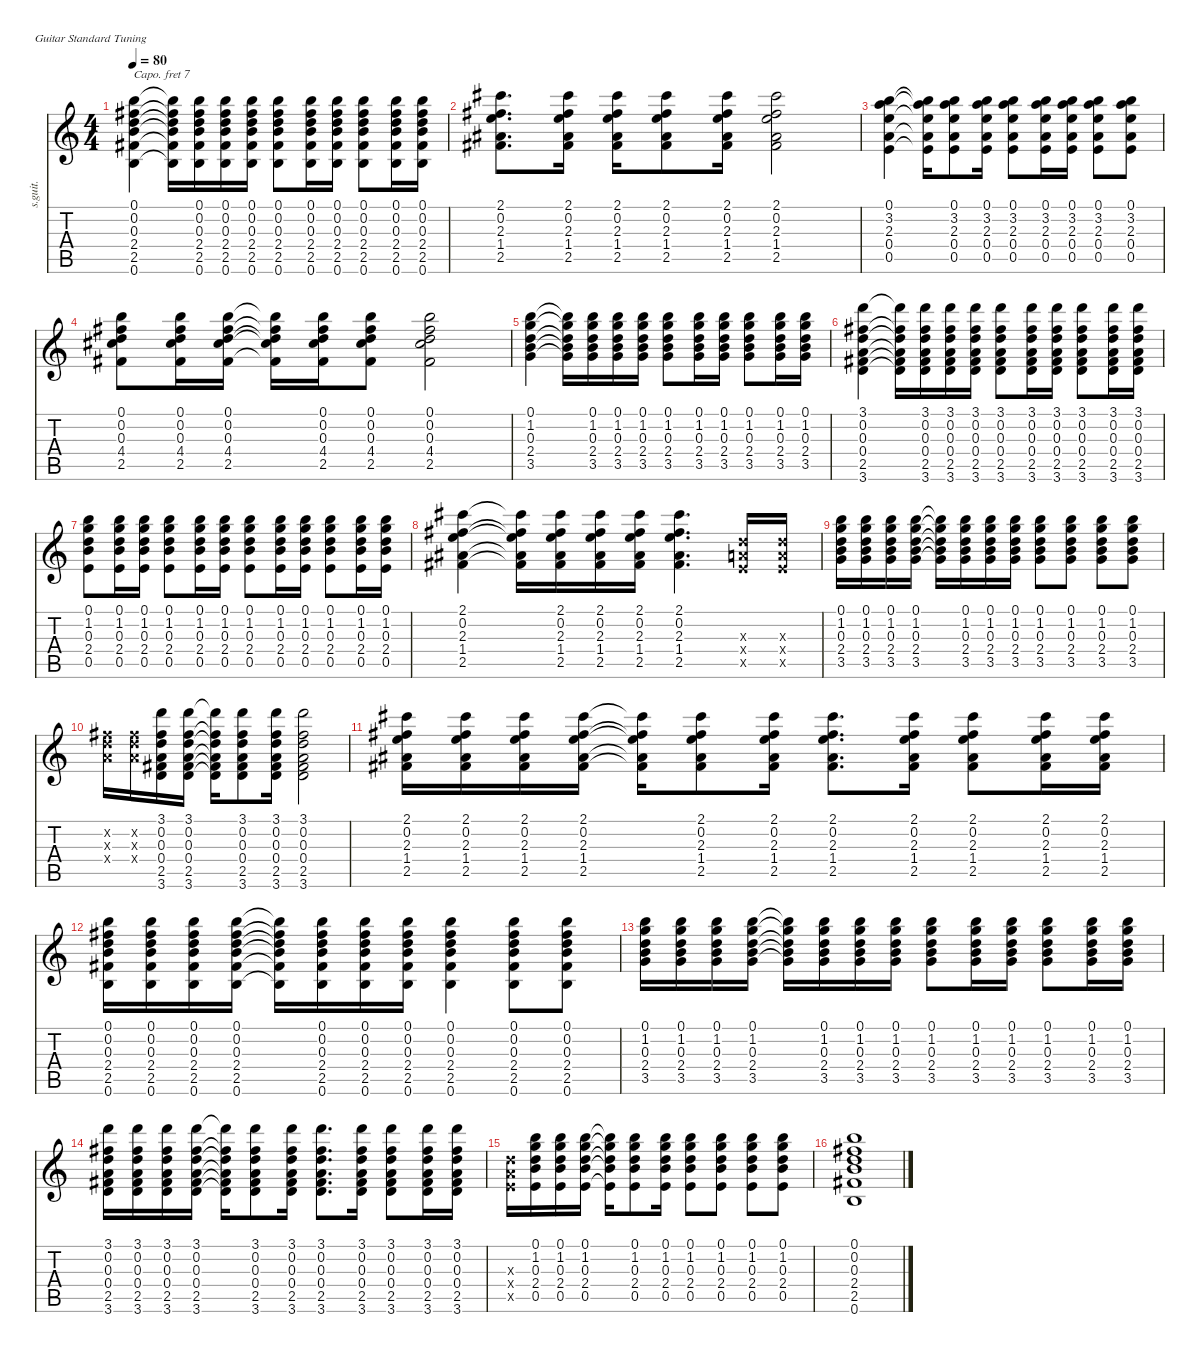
\defaultSystemsLayout 4
\hideDynamics
\bracketExtendMode nobrackets
\track ("12-string guitar (1)" "s.guit.") {instrument acousticguitarsteel}
\staff {score tabs}
\capo 7
\tuning (E4 B3 G3 D3 A2 E2)
\ts (4 4)
\tempo 80
\clef g2
\ks c
(0.1 0.2{acc #} 0.3 2.4 2.5{acc #} 0.6).4{dy f beam Down} (0.1{t} 0.2{t acc #} 0.3{t} 2.4{t} 2.5{t acc #} 0.6{t}).16{beam Down} (0.1 0.2{acc #} 0.3 2.4 2.5{acc #} 0.6).16{beam Down} (0.1 0.2{acc #} 0.3 2.4 2.5{acc #} 0.6).16{beam Down} (0.1 0.2{acc #} 0.3 2.4 2.5{acc #} 0.6).16{beam Down} (0.1 0.2{acc #} 0.3 2.4 2.5{acc #} 0.6).8{beam Down} (0.1 0.2{acc #} 0.3 2.4 2.5{acc #} 0.6).16{beam Down} (0.1 0.2{acc #} 0.3 2.4 2.5{acc #} 0.6).16{beam Down} (0.1 0.2{acc #} 0.3 2.4 2.5{acc #} 0.6).8{beam Down} (0.1 0.2{acc #} 0.3 2.4 2.5{acc #} 0.6).16{beam Down} (0.1 0.2{acc #} 0.3 2.4 2.5{acc #} 0.6).16{beam Down} |
(2.1{acc #} 0.2{acc #} 2.3 1.4{acc #} 2.5{acc #}).8{d beam Down} (2.1{acc #} 0.2{acc #} 2.3 1.4{acc #} 2.5{acc #}).16{beam Down} (2.1{acc #} 0.2{acc #} 2.3 1.4{acc #} 2.5{acc #}).16{beam Down} (2.1{acc #} 0.2{acc #} 2.3 1.4{acc #} 2.5{acc #}).8{beam Down} (2.1{acc #} 0.2{acc #} 2.3 1.4{acc #} 2.5{acc #}).16{beam Down} (2.1{acc #} 0.2{acc #} 2.3 1.4{acc #} 2.5{acc #}).2{beam Down} |
(0.1 3.2 2.3 0.4 0.5).4{beam Down} (0.1{t} 3.2{t} 2.3{t} 0.4{t} 0.5{t}).16{beam Down} (0.1 3.2 2.3 0.4 0.5).8{beam Down} (0.1 3.2 2.3 0.4 0.5).16{beam Down} (0.1 3.2 2.3 0.4 0.5).8{beam Down} (0.1 3.2 2.3 0.4 0.5).16{beam Down} (0.1 3.2 2.3 0.4 0.5).16{beam Down} (0.1 3.2 2.3 0.4 0.5).8{beam Down} (0.1 3.2 2.3 0.4 0.5).8{beam Down} |
(0.1 0.2{acc #} 0.3 4.4{acc #} 2.5{acc #}).8{beam Down} (0.1 0.2{acc #} 0.3 4.4{acc #} 2.5{acc #}).16{beam Down} (0.1 0.2{acc #} 0.3 4.4{acc #} 2.5{acc #}).16{beam Down} (0.1{t} 0.2{t acc #} 0.3{t} 4.4{t acc #} 2.5{t acc #}).16{beam Down} (0.1 0.2{acc #} 0.3 4.4{acc #} 2.5{acc #}).16{beam Down} (0.1 0.2{acc #} 0.3 4.4{acc #} 2.5{acc #}).8{beam Down} (0.1 0.2{acc #} 0.3 4.4{acc #} 2.5{acc #}).2{beam Down} |
(0.1 1.2 0.3 2.4 3.5).4{beam Down} (0.1{t} 1.2{t} 0.3{t} 2.4{t} 3.5{t}).16{beam Down} (0.1 1.2 0.3 2.4 3.5).16{beam Down} (0.1 1.2 0.3 2.4 3.5).16{beam Down} (0.1 1.2 0.3 2.4 3.5).16{beam Down} (0.1 1.2 0.3 2.4 3.5).8{beam Down} (0.1 1.2 0.3 2.4 3.5).16{beam Down} (0.1 1.2 0.3 2.4 3.5).16{beam Down} (0.1 1.2 0.3 2.4 3.5).8{beam Down} (0.1 1.2 0.3 2.4 3.5).16{beam Down} (0.1 1.2 0.3 2.4 3.5).16{beam Down} |
(3.1 0.2{acc #} 0.3 0.4 2.5{acc #} 3.6).4{beam Down} (3.1{t} 0.2{t acc #} 0.3{t} 0.4{t} 2.5{t acc #} 3.6{t}).16{beam Down} (3.1 0.2{acc #} 0.3 0.4 2.5{acc #} 3.6).16{beam Down} (3.1 0.2{acc #} 0.3 0.4 2.5{acc #} 3.6).16{beam Down} (3.1 0.2{acc #} 0.3 0.4 2.5{acc #} 3.6).16{beam Down} (3.1 0.2{acc #} 0.3 0.4 2.5{acc #} 3.6).8{beam Down} (3.1 0.2{acc #} 0.3 0.4 2.5{acc #} 3.6).16{beam Down} (3.1 0.2{acc #} 0.3 0.4 2.5{acc #} 3.6).16{beam Down} (3.1 0.2{acc #} 0.3 0.4 2.5{acc #} 3.6).8{beam Down} (3.1 0.2{acc #} 0.3 0.4 2.5{acc #} 3.6).16{beam Down} (3.1 0.2{acc #} 0.3 0.4 2.5{acc #} 3.6).16{beam Down} |
(0.1 1.2 0.3 2.4 0.5).8{beam Down} (0.1 1.2 0.3 2.4 0.5).16{beam Down} (0.1 1.2 0.3 2.4 0.5).16{beam Down} (0.1 1.2 0.3 2.4 0.5).8{beam Down} (0.1 1.2 0.3 2.4 0.5).16{beam Down} (0.1 1.2 0.3 2.4 0.5).16{beam Down} (0.1 1.2 0.3 2.4 0.5).8{beam Down} (0.1 1.2 0.3 2.4 0.5).16{beam Down} (0.1 1.2 0.3 2.4 0.5).16{beam Down} (0.1 1.2 0.3 2.4 0.5).8{beam Down} (0.1 1.2 0.3 2.4 0.5).16{beam Down} (0.1 1.2 0.3 2.4 0.5).16{beam Down} |
(2.1{acc #} 0.2{acc #} 2.3 1.4{acc #} 2.5{acc #}).4{beam Down} (2.1{t acc #} 0.2{t acc #} 2.3{t} 1.4{t acc #} 2.5{t acc #}).16{beam Down} (2.1{acc #} 0.2{acc #} 2.3 1.4{acc #} 2.5{acc #}).16{beam Down} (2.1{acc #} 0.2{acc #} 2.3 1.4{acc #} 2.5{acc #}).16{beam Down} (2.1{acc #} 0.2{acc #} 2.3 1.4{acc #} 2.5{acc #}).16{beam Down} (2.1{acc #} 0.2{acc #} 2.3 1.4{acc #} 2.5{acc #}).4{d beam Down} (0.3{x} 0.4{x} 0.5{x}).16{beam Up} (0.3{x} 0.4{x} 0.5{x}).16{beam Up} |
(0.1 1.2 0.3 2.4 3.5).16{beam Down} (0.1 1.2 0.3 2.4 3.5).16{beam Down} (0.1 1.2 0.3 2.4 3.5).16{beam Down} (0.1 1.2 0.3 2.4 3.5).16{beam Down} (0.1{t} 1.2{t} 0.3{t} 2.4{t} 3.5{t}).16{beam Down} (0.1 1.2 0.3 2.4 3.5).16{beam Down} (0.1 1.2 0.3 2.4 3.5).16{beam Down} (0.1 1.2 0.3 2.4 3.5).16{beam Down} (0.1 1.2 0.3 2.4 3.5).8{beam Down} (0.1 1.2 0.3 2.4 3.5).8{beam Down} (0.1 1.2 0.3 2.4 3.5).8{beam Down} (0.1 1.2 0.3 2.4 3.5).8{beam Down} |
(0.2{x acc #} 0.3{x} 0.4{x}).16{beam Down} (0.2{x acc #} 0.3{x} 0.4{x}).16{beam Down} (3.1 0.2{acc #} 0.3 0.4 2.5{acc #} 3.6).16{beam Down} (3.1 0.2{acc #} 0.3 0.4 2.5{acc #} 3.6).16{beam Down} (3.1{t} 0.2{t acc #} 0.3{t} 0.4{t} 2.5{t acc #} 3.6{t}).16{beam Down} (3.1 0.2{acc #} 0.3 0.4 2.5{acc #} 3.6).8{beam Down} (3.1 0.2{acc #} 0.3 0.4 2.5{acc #} 3.6).16{beam Down} (3.1 0.2{acc #} 0.3 0.4 2.5{acc #} 3.6).2{beam Down} |
(2.1{acc #} 0.2{acc #} 2.3 1.4{acc #} 2.5{acc #}).16{beam Down} (2.1{acc #} 0.2{acc #} 2.3 1.4{acc #} 2.5{acc #}).16{beam Down} (2.1{acc #} 0.2{acc #} 2.3 1.4{acc #} 2.5{acc #}).16{beam Down} (2.1{acc #} 0.2{acc #} 2.3 1.4{acc #} 2.5{acc #}).16{beam Down} (2.1{t acc #} 0.2{t acc #} 2.3{t} 1.4{t acc #} 2.5{t acc #}).16{beam Down} (2.1{acc #} 0.2{acc #} 2.3 1.4{acc #} 2.5{acc #}).8{beam Down} (2.1{acc #} 0.2{acc #} 2.3 1.4{acc #} 2.5{acc #}).16{beam Down} (2.1{acc #} 0.2{acc #} 2.3 1.4{acc #} 2.5{acc #}).8{d beam Down} (2.1{acc #} 0.2{acc #} 2.3 1.4{acc #} 2.5{acc #}).16{beam Down} (2.1{acc #} 0.2{acc #} 2.3 1.4{acc #} 2.5{acc #}).8{beam Down} (2.1{acc #} 0.2{acc #} 2.3 1.4{acc #} 2.5{acc #}).16{beam Down} (2.1{acc #} 0.2{acc #} 2.3 1.4{acc #} 2.5{acc #}).16{beam Down} |
(0.1 0.2{acc #} 0.3 2.4 2.5{acc #} 0.6).16{beam Down} (0.1 0.2{acc #} 0.3 2.4 2.5{acc #} 0.6).16{beam Down} (0.1 0.2{acc #} 0.3 2.4 2.5{acc #} 0.6).16{beam Down} (0.1 0.2{acc #} 0.3 2.4 2.5{acc #} 0.6).16{beam Down} (0.1{t} 0.2{t acc #} 0.3{t} 2.4{t} 2.5{t acc #} 0.6{t}).16{beam Down} (0.1 0.2{acc #} 0.3 2.4 2.5{acc #} 0.6).16{beam Down} (0.1 0.2{acc #} 0.3 2.4 2.5{acc #} 0.6).16{beam Down} (0.1 0.2{acc #} 0.3 2.4 2.5{acc #} 0.6).16{beam Down} (0.1 0.2{acc #} 0.3 2.4 2.5{acc #} 0.6).4{beam Down} (0.1 0.2{acc #} 0.3 2.4 2.5{acc #} 0.6).8{beam Down} (0.1 0.2{acc #} 0.3 2.4 2.5{acc #} 0.6).8{beam Down} |
(0.1 1.2 0.3 2.4 3.5).16{beam Down} (0.1 1.2 0.3 2.4 3.5).16{beam Down} (0.1 1.2 0.3 2.4 3.5).16{beam Down} (0.1 1.2 0.3 2.4 3.5).16{beam Down} (0.1{t} 1.2{t} 0.3{t} 2.4{t} 3.5{t}).16{beam Down} (0.1 1.2 0.3 2.4 3.5).16{beam Down} (0.1 1.2 0.3 2.4 3.5).16{beam Down} (0.1 1.2 0.3 2.4 3.5).16{beam Down} (0.1 1.2 0.3 2.4 3.5).8{beam Down} (0.1 1.2 0.3 2.4 3.5).16{beam Down} (0.1 1.2 0.3 2.4 3.5).16{beam Down} (0.1 1.2 0.3 2.4 3.5).8{beam Down} (0.1 1.2 0.3 2.4 3.5).16{beam Down} (0.1 1.2 0.3 2.4 3.5).16{beam Down} |
(3.1 0.2{acc #} 0.3 0.4 2.5{acc #} 3.6).16{beam Down} (3.1 0.2{acc #} 0.3 0.4 2.5{acc #} 3.6).16{beam Down} (3.1 0.2{acc #} 0.3 0.4 2.5{acc #} 3.6).16{beam Down} (3.1 0.2{acc #} 0.3 0.4 2.5{acc #} 3.6).16{beam Down} (3.1{t} 0.2{t acc #} 0.3{t} 0.4{t} 2.5{t acc #} 3.6{t}).16{beam Down} (3.1 0.2{acc #} 0.3 0.4 2.5{acc #} 3.6).8{beam Down} (3.1 0.2{acc #} 0.3 0.4 2.5{acc #} 3.6).16{beam Down} (3.1 0.2{acc #} 0.3 0.4 2.5{acc #} 3.6).8{d beam Down} (3.1 0.2{acc #} 0.3 0.4 2.5{acc #} 3.6).16{beam Down} (3.1 0.2{acc #} 0.3 0.4 2.5{acc #} 3.6).8{beam Down} (3.1 0.2{acc #} 0.3 0.4 2.5{acc #} 3.6).16{beam Down} (3.1 0.2{acc #} 0.3 0.4 2.5{acc #} 3.6).16{beam Down} |
(0.3{x} 0.4{x} 0.5{x}).16{beam Down} (0.1 1.2 0.3 2.4 0.5).16{beam Down} (0.1 1.2 0.3 2.4 0.5).16{beam Down} (0.1 1.2 0.3 2.4 0.5).16{beam Down} (0.1{t} 1.2{t} 0.3{t} 2.4{t} 0.5{t}).16{beam Down} (0.1 1.2 0.3 2.4 0.5).8{beam Down} (0.1 1.2 0.3 2.4 0.5).16{beam Down} (0.1 1.2 0.3 2.4 0.5).8{beam Down} (0.1 1.2 0.3 2.4 0.5).8{beam Down} (0.1 1.2 0.3 2.4 0.5).8{beam Down} (0.1 1.2 0.3 2.4 0.5).8{beam Down} |
(0.1 0.2{acc #} 0.3 2.4 2.5{acc #} 0.6).1{beam Down}
